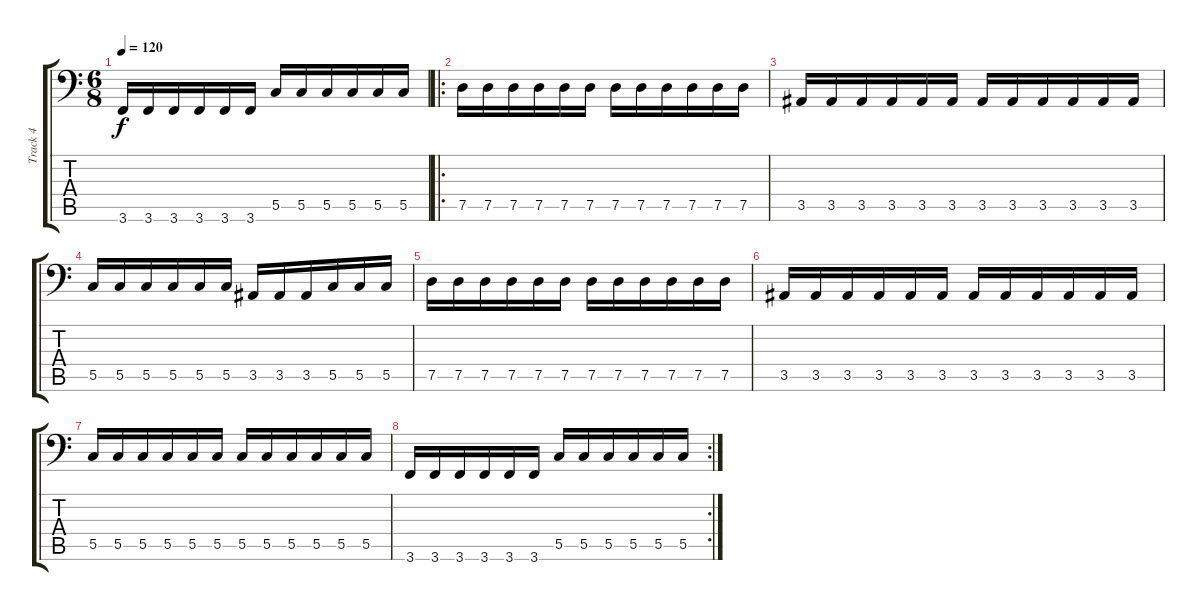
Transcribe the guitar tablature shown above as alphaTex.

\track ("Track 4" "Track 4") {instrument electricbasspick}
\staff {score tabs}
\tuning (D3 A2 F2 C2 G1 D1) {hide}
\ts (6 8)
\tempo 120
\clef f4
\ks c
3.6.16{dy f} 3.6.16 3.6.16 3.6.16 3.6.16 3.6.16 5.5.16 5.5.16 5.5.16 5.5.16 5.5.16 5.5.16 |
\ro
7.5.16 7.5.16 7.5.16 7.5.16 7.5.16 7.5.16 7.5.16 7.5.16 7.5.16 7.5.16 7.5.16 7.5.16 |
3.5.16 3.5.16 3.5.16 3.5.16 3.5.16 3.5.16 3.5.16 3.5.16 3.5.16 3.5.16 3.5.16 3.5.16 |
5.5.16 5.5.16 5.5.16 5.5.16 5.5.16 5.5.16 3.5.16 3.5.16 3.5.16 5.5.16 5.5.16 5.5.16 |
7.5.16 7.5.16 7.5.16 7.5.16 7.5.16 7.5.16 7.5.16 7.5.16 7.5.16 7.5.16 7.5.16 7.5.16 |
3.5.16 3.5.16 3.5.16 3.5.16 3.5.16 3.5.16 3.5.16 3.5.16 3.5.16 3.5.16 3.5.16 3.5.16 |
5.5.16 5.5.16 5.5.16 5.5.16 5.5.16 5.5.16 5.5.16 5.5.16 5.5.16 5.5.16 5.5.16 5.5.16 |
\rc 2
3.6.16 3.6.16 3.6.16 3.6.16 3.6.16 3.6.16 5.5.16 5.5.16 5.5.16 5.5.16 5.5.16 5.5.16
